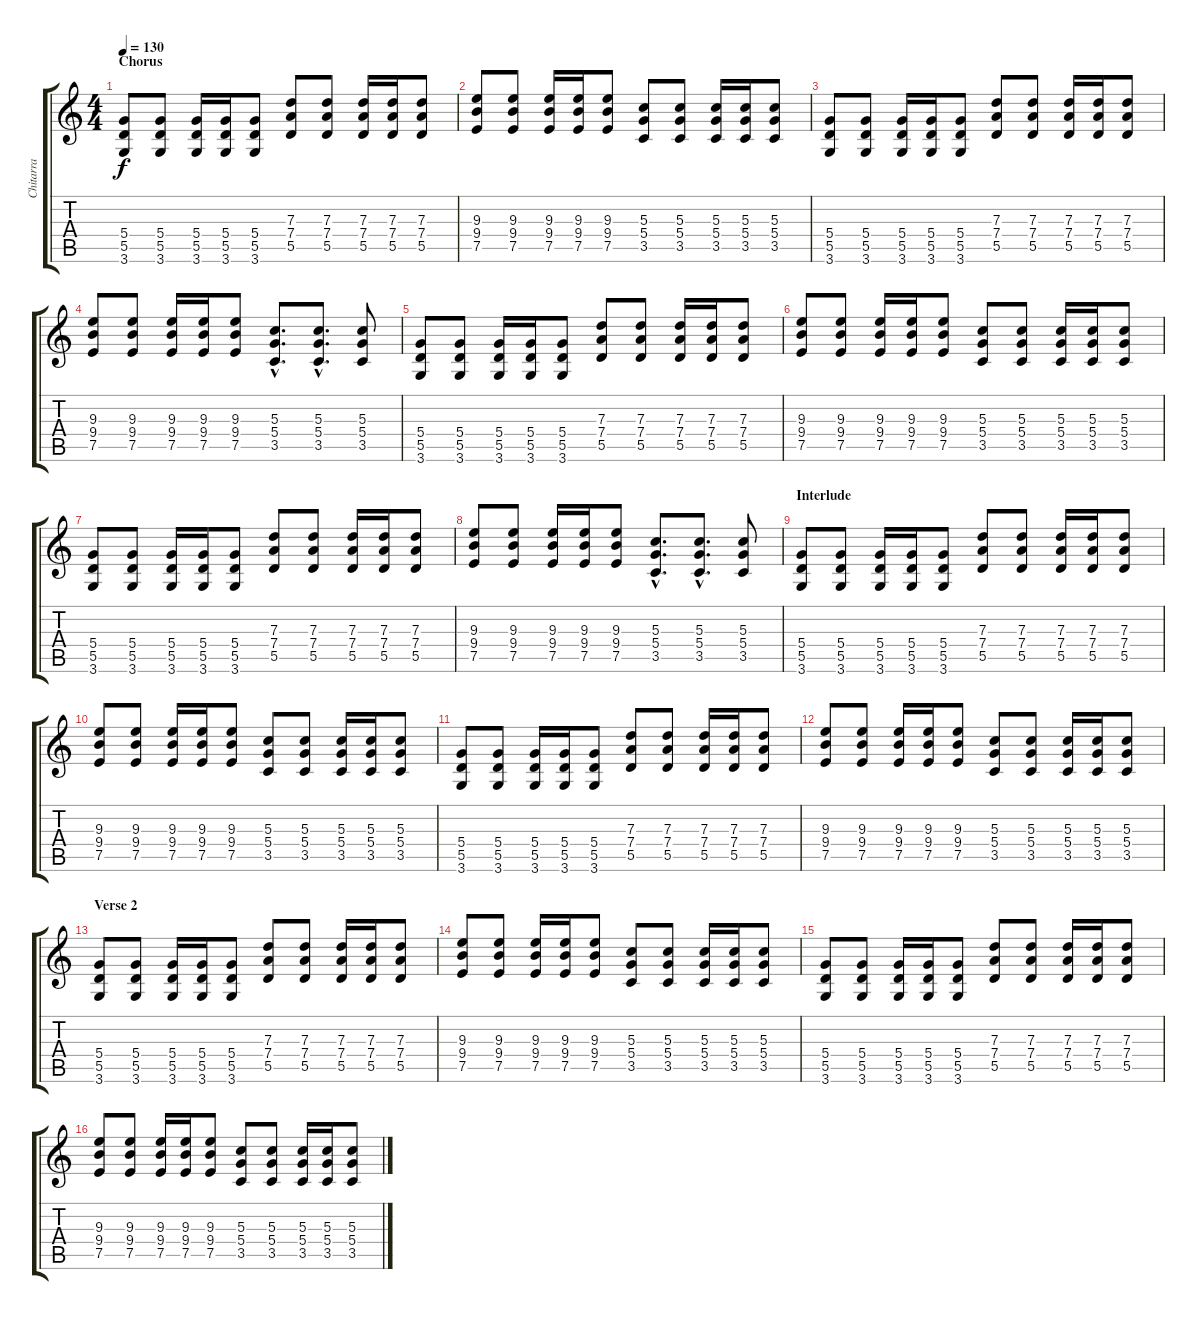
\track ("Chitarra" "Chitarra") {instrument distortionguitar}
\staff {score tabs}
\tuning (E4 B3 G3 D3 A2 E2) {hide}
\ts (4 4)
\section ("" "Chorus")
\tempo 130
\clef g2
\ks c
(5.4 5.5 3.6).8{dy f} (5.4 5.5 3.6).8 (5.4 5.5 3.6).16 (5.4 5.5 3.6).16 (5.4 5.5 3.6).8 (7.3 7.4 5.5).8 (7.3 7.4 5.5).8 (7.3 7.4 5.5).16 (7.3 7.4 5.5).16 (7.3 7.4 5.5).8 |
(9.3 9.4 7.5).8 (9.3 9.4 7.5).8 (9.3 9.4 7.5).16 (9.3 9.4 7.5).16 (9.3 9.4 7.5).8 (5.3 5.4 3.5).8 (5.3 5.4 3.5).8 (5.3 5.4 3.5).16 (5.3 5.4 3.5).16 (5.3 5.4 3.5).8 |
(5.4 5.5 3.6).8 (5.4 5.5 3.6).8 (5.4 5.5 3.6).16 (5.4 5.5 3.6).16 (5.4 5.5 3.6).8 (7.3 7.4 5.5).8 (7.3 7.4 5.5).8 (7.3 7.4 5.5).16 (7.3 7.4 5.5).16 (7.3 7.4 5.5).8 |
(9.3 9.4 7.5).8 (9.3 9.4 7.5).8 (9.3 9.4 7.5).16 (9.3 9.4 7.5).16 (9.3 9.4 7.5).8 (5.3{hac} 5.4{hac} 3.5{hac}).8{d} (5.3{hac} 5.4{hac} 3.5{hac}).8{d} (5.3 5.4 3.5).8 |
(5.4 5.5 3.6).8 (5.4 5.5 3.6).8 (5.4 5.5 3.6).16 (5.4 5.5 3.6).16 (5.4 5.5 3.6).8 (7.3 7.4 5.5).8 (7.3 7.4 5.5).8 (7.3 7.4 5.5).16 (7.3 7.4 5.5).16 (7.3 7.4 5.5).8 |
(9.3 9.4 7.5).8 (9.3 9.4 7.5).8 (9.3 9.4 7.5).16 (9.3 9.4 7.5).16 (9.3 9.4 7.5).8 (5.3 5.4 3.5).8 (5.3 5.4 3.5).8 (5.3 5.4 3.5).16 (5.3 5.4 3.5).16 (5.3 5.4 3.5).8 |
(5.4 5.5 3.6).8 (5.4 5.5 3.6).8 (5.4 5.5 3.6).16 (5.4 5.5 3.6).16 (5.4 5.5 3.6).8 (7.3 7.4 5.5).8 (7.3 7.4 5.5).8 (7.3 7.4 5.5).16 (7.3 7.4 5.5).16 (7.3 7.4 5.5).8 |
(9.3 9.4 7.5).8 (9.3 9.4 7.5).8 (9.3 9.4 7.5).16 (9.3 9.4 7.5).16 (9.3 9.4 7.5).8 (5.3{hac} 5.4{hac} 3.5{hac}).8{d} (5.3{hac} 5.4{hac} 3.5{hac}).8{d} (5.3 5.4 3.5).8 |
\section ("" "Interlude")
(5.4 5.5 3.6).8 (5.4 5.5 3.6).8 (5.4 5.5 3.6).16 (5.4 5.5 3.6).16 (5.4 5.5 3.6).8 (7.3 7.4 5.5).8 (7.3 7.4 5.5).8 (7.3 7.4 5.5).16 (7.3 7.4 5.5).16 (7.3 7.4 5.5).8 |
(9.3 9.4 7.5).8 (9.3 9.4 7.5).8 (9.3 9.4 7.5).16 (9.3 9.4 7.5).16 (9.3 9.4 7.5).8 (5.3 5.4 3.5).8 (5.3 5.4 3.5).8 (5.3 5.4 3.5).16 (5.3 5.4 3.5).16 (5.3 5.4 3.5).8 |
(5.4 5.5 3.6).8 (5.4 5.5 3.6).8 (5.4 5.5 3.6).16 (5.4 5.5 3.6).16 (5.4 5.5 3.6).8 (7.3 7.4 5.5).8 (7.3 7.4 5.5).8 (7.3 7.4 5.5).16 (7.3 7.4 5.5).16 (7.3 7.4 5.5).8 |
(9.3 9.4 7.5).8 (9.3 9.4 7.5).8 (9.3 9.4 7.5).16 (9.3 9.4 7.5).16 (9.3 9.4 7.5).8 (5.3 5.4 3.5).8 (5.3 5.4 3.5).8 (5.3 5.4 3.5).16 (5.3 5.4 3.5).16 (5.3 5.4 3.5).8 |
\section ("" "Verse 2")
(5.4 5.5 3.6).8 (5.4 5.5 3.6).8 (5.4 5.5 3.6).16 (5.4 5.5 3.6).16 (5.4 5.5 3.6).8 (7.3 7.4 5.5).8 (7.3 7.4 5.5).8 (7.3 7.4 5.5).16 (7.3 7.4 5.5).16 (7.3 7.4 5.5).8 |
(9.3 9.4 7.5).8 (9.3 9.4 7.5).8 (9.3 9.4 7.5).16 (9.3 9.4 7.5).16 (9.3 9.4 7.5).8 (5.3 5.4 3.5).8 (5.3 5.4 3.5).8 (5.3 5.4 3.5).16 (5.3 5.4 3.5).16 (5.3 5.4 3.5).8 |
(5.4 5.5 3.6).8 (5.4 5.5 3.6).8 (5.4 5.5 3.6).16 (5.4 5.5 3.6).16 (5.4 5.5 3.6).8 (7.3 7.4 5.5).8 (7.3 7.4 5.5).8 (7.3 7.4 5.5).16 (7.3 7.4 5.5).16 (7.3 7.4 5.5).8 |
(9.3 9.4 7.5).8 (9.3 9.4 7.5).8 (9.3 9.4 7.5).16 (9.3 9.4 7.5).16 (9.3 9.4 7.5).8 (5.3 5.4 3.5).8 (5.3 5.4 3.5).8 (5.3 5.4 3.5).16 (5.3 5.4 3.5).16 (5.3 5.4 3.5).8
